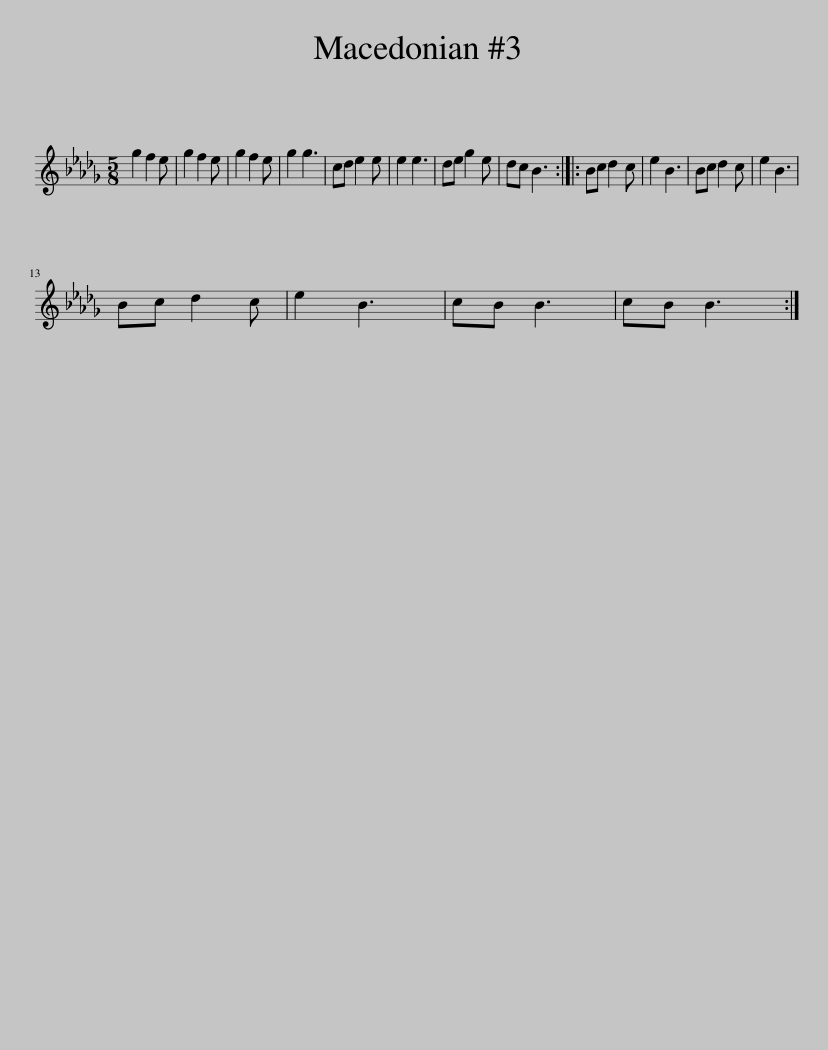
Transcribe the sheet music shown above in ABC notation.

X:1
L:1/8
M:5/8
I:linebreak $
K:Bbmin
V:1 treble
V:1
 g2 f2 e | g2 f2 e | g2 f2 e | g2 g3 | cd e2 e | %5
 e2 e3 | de g2 e | dc B3 :: Bc d2 c | e2 B3 | %10
 Bc d2 c | e2 B3 |$ Bc d2 c | e2 B3 | cB B3 | %15
 cB B3 :| %16
